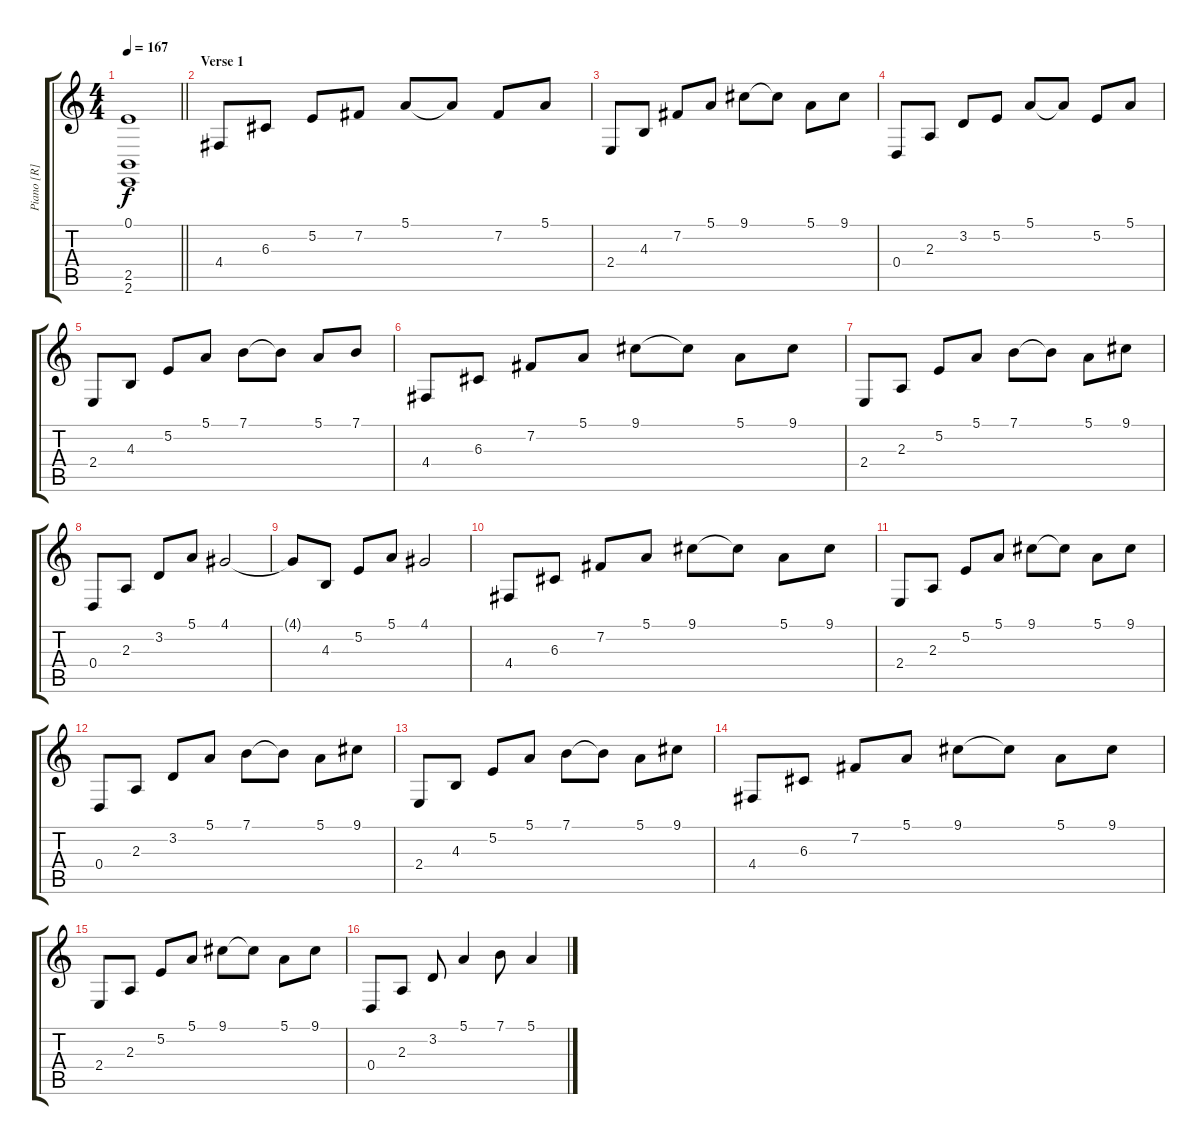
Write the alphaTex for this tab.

\track ("Piano [R]" "Piano [R]") {instrument brightacousticpiano}
\staff {score tabs}
\tuning (E4 B3 G3 D3 A2 D2) {hide}
\ts (4 4)
\tempo 167
\clef g2
\barLineRight lightlight
\ks c
(0.1 2.5 2.6).1{dy f} |
\section ("" "Verse 1")
4.4.8 6.3.8 5.2.8 7.2.8 5.1.8 5.1{t}.8 7.2.8 5.1.8 |
2.4.8 4.3.8 7.2.8 5.1.8 9.1.8 9.1{t}.8 5.1.8 9.1.8 |
0.4.8 2.3.8 3.2.8 5.2.8 5.1.8 5.1{t}.8 5.2.8 5.1.8 |
2.4.8 4.3.8 5.2.8 5.1.8 7.1.8 7.1{t}.8 5.1.8 7.1.8 |
4.4.8 6.3.8 7.2.8 5.1.8 9.1.8 9.1{t}.8 5.1.8 9.1.8 |
2.4.8 2.3.8 5.2.8 5.1.8 7.1.8 7.1{t}.8 5.1.8 9.1.8 |
0.4.8 2.3.8 3.2.8 5.1.8 4.1.2 |
4.1{t}.8 4.3.8 5.2.8 5.1.8 4.1.2 |
4.4.8 6.3.8 7.2.8 5.1.8 9.1.8 9.1{t}.8 5.1.8 9.1.8 |
2.4.8 2.3.8 5.2.8 5.1.8 9.1.8 9.1{t}.8 5.1.8 9.1.8 |
0.4.8 2.3.8 3.2.8 5.1.8 7.1.8 7.1{t}.8 5.1.8 9.1.8 |
2.4.8 4.3.8 5.2.8 5.1.8 7.1.8 7.1{t}.8 5.1.8 9.1.8 |
4.4.8 6.3.8 7.2.8 5.1.8 9.1.8 9.1{t}.8 5.1.8 9.1.8 |
2.4.8 2.3.8 5.2.8 5.1.8 9.1.8 9.1{t}.8 5.1.8 9.1.8 |
0.4.8 2.3.8 3.2.8 5.1.4 7.1.8 5.1.4
